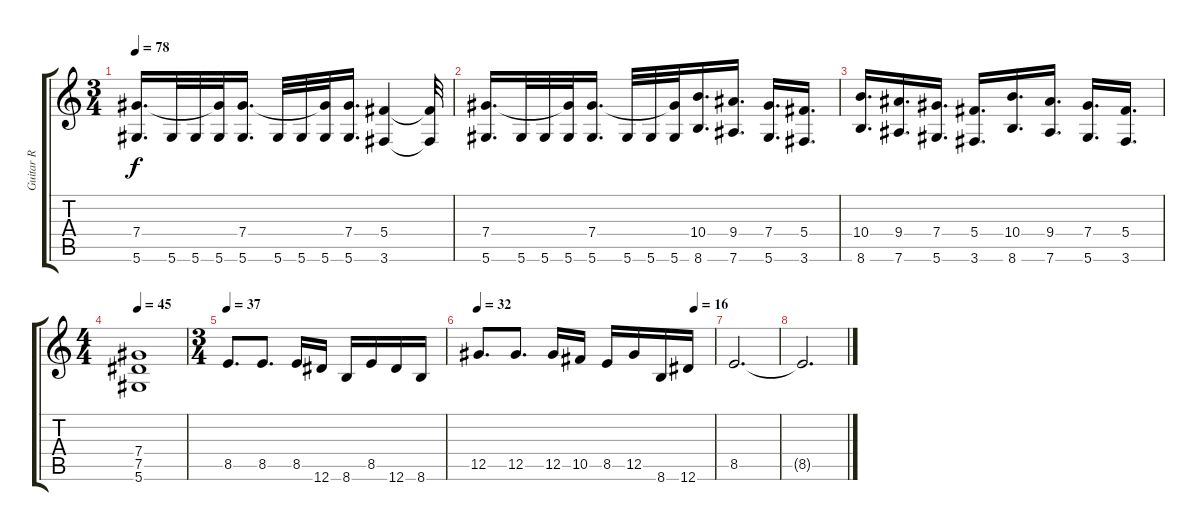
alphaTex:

\track ("Guitar R" "Guitar R") {instrument overdrivenguitar}
\staff {score tabs}
\tuning (Eb4 Bb3 Gb3 Db3 Ab2 Eb2) {hide}
\ts (3 4)
\tempo 78
\clef g2
\ks c
(7.4 5.6).16{d dy f} 5.6.32 5.6.32 (7.4{t} 5.6).32 (7.4 5.6).16{d} 5.6.32 5.6.32 (7.4{t} 5.6).32 (7.4 5.6).16{d} (5.4 3.6).4 (5.4{t} 3.6{t}).32 |
(7.4 5.6).16{d} 5.6.32 5.6.32 (7.4{t} 5.6).32 (7.4 5.6).16{d} 5.6.32 5.6.32 (7.4{t} 5.6).32 (10.4 8.6).16{d} (9.4 7.6).16{d} (7.4 5.6).16{d} (5.4 3.6).16{d} |
(10.4 8.6).16{d} (9.4 7.6).16{d} (7.4 5.6).16{d} (5.4 3.6).16{d} (10.4 8.6).16{d} (9.4 7.6).16{d} (7.4 5.6).16{d} (5.4 3.6).16{d} |
\ts (4 4)
\tempo 45
(7.4 7.5 5.6).1 |
\ts (3 4)
\tempo 37
8.5.8{d} 8.5.8{d} 8.5.16 12.6.16 8.6.16 8.5.16 12.6.16 8.6.16 |
\tempo 32
\tempo (16 0.9166666666666666)
12.5.8{d} 12.5.8{d} 12.5.16 10.5.16 8.5.16 12.5.16 8.6.16 12.6.16 |
8.5.2{d} |
8.5{t}.2{d}
